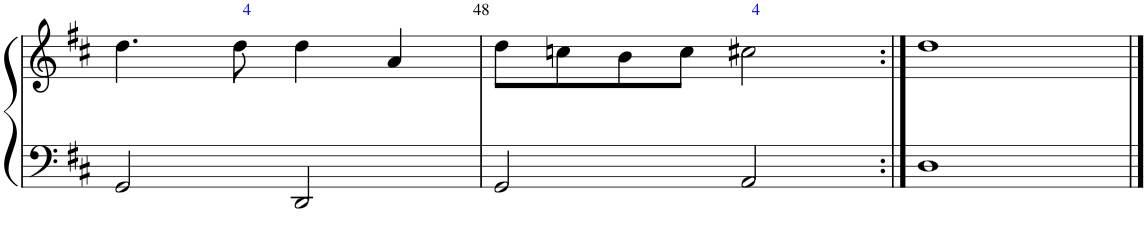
**kern	**kern
*part1	*part1
*staff2	*staff1
*I"Piano	*
*I'Pno.	*
!!LO:PB:g=z
*clefF4	*clefG2
*k[f#c#]	*k[f#c#]
*M4/4	*M4/4
=47	=47
2GG/	4.dd\
.	8dd\
2DD/	4dd\
.	4a/
=48	=48
2GG/	8dd\L
.	8ccn\
.	8b\
.	8cc\J
2AA/	2cc#X\
=49:|!	=49:|!
1D	1dd
==	==
*-	*-
